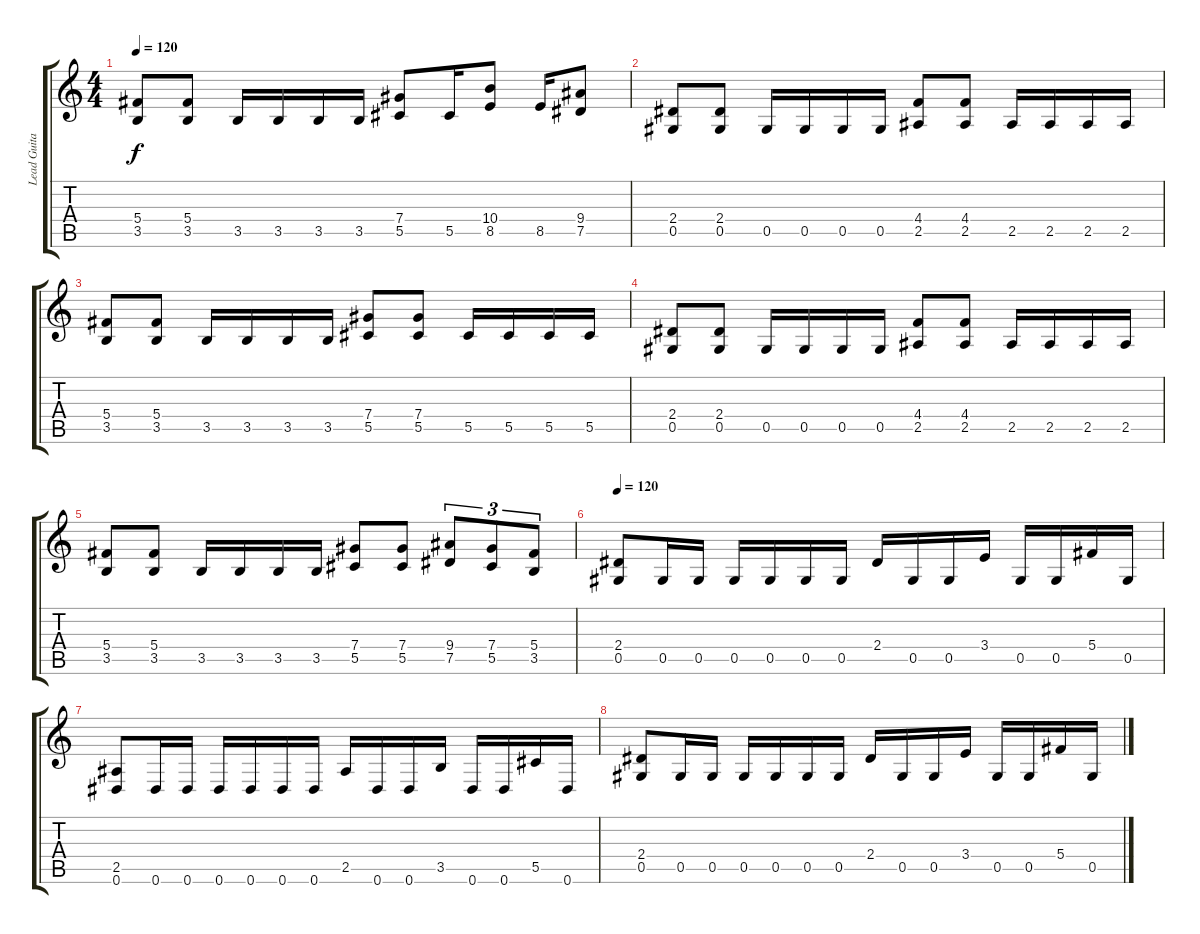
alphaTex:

\track ("Lead Guitar" "Lead Guita") {instrument distortionguitar}
\staff {score tabs}
\tuning (Eb4 Bb3 Gb3 Db3 Ab2 Eb2) {hide}
\ts (4 4)
\tempo 120
\clef g2
\ks c
(5.4 3.5).8{dy f} (5.4 3.5).8 3.5.16 3.5.16 3.5.16 3.5.16 (7.4 5.5).8 5.5.16 (10.4 8.5).8 8.5.16 (9.4 7.5).8 |
(2.4 0.5).8 (2.4 0.5).8 0.5.16 0.5.16 0.5.16 0.5.16 (4.4 2.5).8 (4.4 2.5).8 2.5.16 2.5.16 2.5.16 2.5.16 |
(5.4 3.5).8 (5.4 3.5).8 3.5.16 3.5.16 3.5.16 3.5.16 (7.4 5.5).8 (7.4 5.5).8 5.5.16 5.5.16 5.5.16 5.5.16 |
(2.4 0.5).8 (2.4 0.5).8 0.5.16 0.5.16 0.5.16 0.5.16 (4.4 2.5).8 (4.4 2.5).8 2.5.16 2.5.16 2.5.16 2.5.16 |
(5.4 3.5).8 (5.4 3.5).8 3.5.16 3.5.16 3.5.16 3.5.16 (7.4 5.5).8 (7.4 5.5).8 (9.4 7.5).8{tu (3 2)} (7.4 5.5).8{tu (3 2)} (5.4 3.5).8{tu (3 2)} |
\tempo 120
(2.4 0.5).8{instrument distortionguitar} 0.5.16 0.5.16 0.5.16 0.5.16 0.5.16 0.5.16 2.4.16 0.5.16 0.5.16 3.4.16 0.5.16 0.5.16 5.4.16 0.5.16 |
(2.5 0.6).8 0.6.16 0.6.16 0.6.16 0.6.16 0.6.16 0.6.16 2.5.16 0.6.16 0.6.16 3.5.16 0.6.16 0.6.16 5.5.16 0.6.16 |
(2.4 0.5).8 0.5.16 0.5.16 0.5.16 0.5.16 0.5.16 0.5.16 2.4.16 0.5.16 0.5.16 3.4.16 0.5.16 0.5.16 5.4.16 0.5.16
